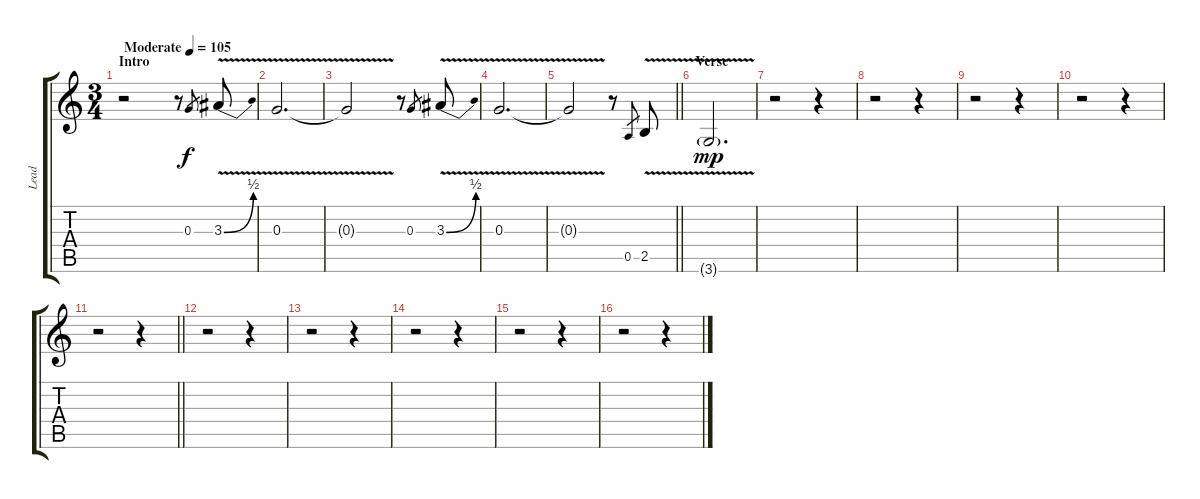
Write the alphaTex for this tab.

\track ("Lead" "Lead") {instrument overdrivenguitar}
\staff {score tabs}
\tuning (E4 B3 G3 D3 A2 E2) {hide}
\ts (3 4)
\section ("" "Intro")
\tempo (105 "Moderate")
\clef g2
\ks c
r.2{dy f instrument overdrivenguitar} r.8 0.3.8{gr} 3.3{be (bend 0 0 60 2) v}.8 |
0.3{v}.2{d} |
0.3{t}.2 r.8 0.3.8{gr} 3.3{be (bend 0 0 60 2) v}.8 |
0.3{v}.2{d} |
\barLineRight lightlight
0.3{t}.2 r.8 0.5.8{gr} 2.5{v}.8 |
\section ("" "Verse")
3.6{v g}.2{d dy mp} |
r.2 r.4 |
r.2 r.4 |
r.2 r.4 |
r.2 r.4 |
\barLineRight lightlight
r.2 r.4 |
r.2 r.4 |
r.2 r.4 |
r.2 r.4 |
r.2 r.4 |
r.2 r.4
